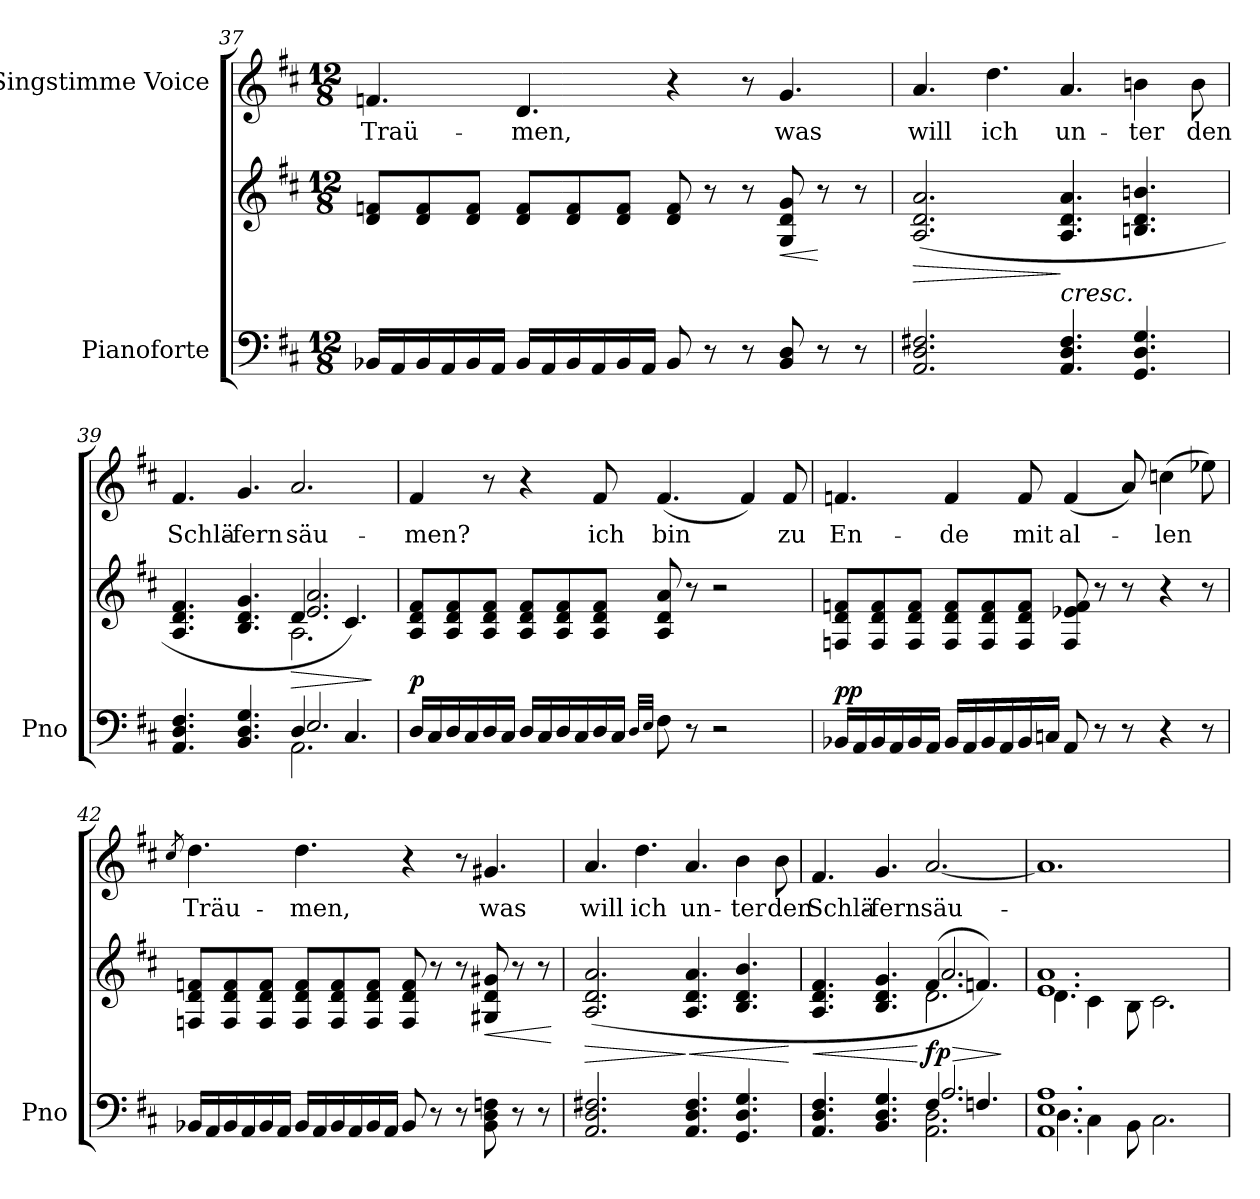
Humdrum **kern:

**kern	**kern	**dynam	**kern	**text
*part2	*part2	*part2	*part1	*part1
*staff3	*staff2	*staff2/3	*staff1	*staff1
*I"Pianoforte	*	*	*I"Singstimme Voice	*
*I'Pno	*	*	*	*
!!LO:LB:g=z
*clefF4	*clefG2	*	*clefG2	*
*k[f#c#]	*k[f#c#]	*	*k[f#c#]	*
*M12/8	*M12/8	*	*M12/8	*
=37	=37	=37	=37	=37
!	!	!	!	!LO:LY:b
16BB-X/LL	8d/ 8fn/L	.	4.fn/	Traü-
16AA/	.	.	.	.
16BB-/	8d/ 8f/	.	.	.
16AA/	.	.	.	.
16BB-/	8d/ 8f/J	.	.	.
16AA/JJ	.	.	.	.
!	!	!	!	!LO:LY:b
16BB-/LL	8d/ 8f/L	.	4.d/	-men,
16AA/	.	.	.	.
16BB-/	8d/ 8f/	.	.	.
16AA/	.	.	.	.
16BB-/	8d/ 8f/J	.	.	.
16AA/JJ	.	.	.	.
8BB-/	8d/ 8f/	.	4r	.
8r	8r	.	.	.
8r	8r	.	8r	.
!	!	!LO:HP:b	!	!LO:LY:b
8BB-/ 8D/	8G/ 8d/ 8g/	<	4.g/	was
8r	8r	[	.	.
8r	8r	.	.	.
=38	=38	=38	=38	=38
!	!	!LO:HP:b	!	!LO:LY:b
2.AA/ 2.D/ 2.F#X/	(>2.A/ 2.d/ 2.a/	>	4.a/	will
!	!	!	!	!LO:LY:b
.	.	.	4.dd\	ich
!	!	!LO:HP:n=1:b	!	!LO:LY:b
4.AA/ 4.D/ 4.F#/	4.A/ 4.d/ 4.a/	] <	4.a/	un-
!	!	!	!	!LO:LY:b
4.GG/ 4.D/ 4.G/	4.Bn/ 4.d/ 4.bn/	.	4bn\	-ter
!	!	!	!	!LO:LY:b
.	.	.	8b\	den
=39	=39	=39	=39	=39
*^	*^	*	*	*
*	*^	*	*^	*	*	*
!	!	!	!	!	!	!	!	!LO:LY:b
4.AA/ 4.D/ 4.F#/	2.rcyy	2.rBByy	4.A/ 4.d/ 4.f#/	2.raayy	2.rgyy	.	4.f#/	Schlä-
!	!	!	!	!	!	!	!	!LO:LY:b
4.BB/ 4.D/ 4.G/	.	.	4.B/ 4.d/ 4.g/	.	.	.	4.g/	-fern
!	!	!	!	!	!	!LO:HP:b	!	!LO:LY:b
4.D/	2.E/	2.AA\	4.d/	2.e/ 2.a/	2.A\	>	2.a/	säu-
4.C#/	.	.	4.c#/)	.	.	.	.	.
*v	*v	*v	*	*	*	*	*	*
*	*v	*v	*v	*	*	*
.	.	[ ]	.	.
!!LO:PB:g=z
=40	=40	=40	=40	=40
!	!	!LO:DY:a=2	!	!LO:LY:b
16D/LL	8A/ 8d/ 8f#/L	p	4f#/	-men?
16C#/	.	.	.	.
16D/	8A/ 8d/ 8f#/	.	.	.
16C#/	.	.	.	.
16D/	8A/ 8d/ 8f#/J	.	8r	.
16C#/JJ	.	.	.	.
16D/LL	8A/ 8d/ 8f#/L	.	4r	.
16C#/	.	.	.	.
16D/	8A/ 8d/ 8f#/	.	.	.
16C#/	.	.	.	.
!	!	!	!	!LO:LY:b
16D/	8A/ 8d/ 8f#/J	.	8f#/	ich
16C#/JJ	.	.	.	.
32qD/LLL	.	.	.	.
32qE/JJJ	.	.	.	.
!	!	!	!	!LO:LY:b
8F#\	8A/ 8d/ 8a/	.	(<4.f#/	bin
8r	8r	.	.	.
2r	2r	.	.	.
.	.	.	4f#/)	.
!	!	!	!	!LO:LY:b
.	.	.	8f#/	zu
=41	=41	=41	=41	=41
!	!	!LO:DY:a=2	!	!LO:LY:b
16BB-X/LL	8Fn/ 8d/ 8fn/L	pp	4.fn/	En-
16AA/	.	.	.	.
16BB-/	8F/ 8d/ 8f/	.	.	.
16AA/	.	.	.	.
16BB-/	8F/ 8d/ 8f/J	.	.	.
16AA/JJ	.	.	.	.
!	!	!	!	!LO:LY:b
16BB-/LL	8F/ 8d/ 8f/L	.	4f/	-de
16AA/	.	.	.	.
16BB-/	8F/ 8d/ 8f/	.	.	.
16AA/	.	.	.	.
!	!	!	!	!LO:LY:b
16BB-/	8F/ 8d/ 8f/J	.	8f/	mit
16Cn/JJ	.	.	.	.
!	!	!	!	!LO:LY:b
8AA/	8F/ 8e-X/ 8f/	.	(<4f/	al-
8r	8r	.	.	.
8r	8r	.	8a/)	.
!	!	!	!	!LO:LY:b
4r	4r	.	(>4ccn\	-len
8r	8r	.	8ee-X\)	.
!!LO:PB:g=z
=42	=42	=42	=42	=42
.	.	.	8qcc#/	.
!	!	!	!	!LO:LY:b
16BB-X/LL	8Fn/ 8d/ 8fn/L	.	4.dd\	Träu-
16AA/	.	.	.	.
16BB-/	8F/ 8d/ 8f/	.	.	.
16AA/	.	.	.	.
16BB-/	8F/ 8d/ 8f/J	.	.	.
16AA/JJ	.	.	.	.
!	!	!	!	!LO:LY:b
16BB-/LL	8F/ 8d/ 8f/L	.	4.dd\	-men,
16AA/	.	.	.	.
16BB-/	8F/ 8d/ 8f/	.	.	.
16AA/	.	.	.	.
16BB-/	8F/ 8d/ 8f/J	.	.	.
16AA/JJ	.	.	.	.
8BB-/	8F/ 8d/ 8f/	.	4r	.
8r	8r	.	.	.
8r	8r	.	8r	.
!	!	!LO:HP:b	!	!LO:LY:b
8BB-\ 8D\ 8Fn\	8G#X/ 8d/ 8g#X/	<	4.g#X/	was
8r	8r	.	.	.
8r	8r	.	.	.
.	.	[	.	.
=43	=43	=43	=43	=43
!	!	!LO:HP:b	!	!LO:LY:b
2.AA/ 2.D/ 2.F#X/	(>2.A/ 2.d/ 2.a/	>	4.a/	will
!	!	!	!	!LO:LY:b
.	.	.	4.dd\	ich
!	!	!LO:HP:n=1:b	!	!LO:LY:b
4.AA/ 4.D/ 4.F#/	4.A/ 4.d/ 4.a/	] <	4.a/	un-
!	!	!	!	!LO:LY:b
4.GG/ 4.D/ 4.G/	4.B/ 4.d/ 4.b/	.	4b\	-ter
!	!	!	!	!LO:LY:b
.	.	.	8b\	den
.	.	[	.	.
=44	=44	=44	=44	=44
*^	*	*	*	*
*	*^	*	*	*	*
!	!	!	!	!LO:HP:b	!	!LO:LY:b
*	*	*	*^	*	*	*
*	*	*	*	*^	*	*	*
4.AA/ 4.D/ 4.F#/	2.rcyy	2.rBByy	4.A/ 4.d/ 4.f#/	2.raayy	2.rgyy	<	4.f#/	Schlä-
!	!	!	!	!	!	!	!	!LO:LY:b
4.BB/ 4.D/ 4.G/	.	.	4.B/ 4.d/ 4.g/	.	.	.	4.g/	-fern
!	!	!	!	!	!	!LO:HP:n=1:b	!	!LO:LY:b
!	!	!	!	!	!	!LO:DY:n=1:b	!	!
4.F#/	2.A/	2.AA\ 2.D\	(>4.f#/	2.a/	2.d\	[ > fp	[2.a/	säu-
4.Fn/	.	.	4.fn/))	.	.	.	.	.
*v	*v	*v	*	*	*	*	*	*
*	*v	*v	*v	*	*	*
.	.	]	.	.
!!LO:LB:g=z
=45	=45	=45	=45	=45
*^	*^	*	*	*
1.AA 1.E 1.A	4.D\	1.e 1.a	4.d\	.	1.a]	.
.	4C#\	.	4c#\	.	.	.
.	8BB\	.	8B\	.	.	.
.	2.C#\	.	2.c#\	.	.	.
*v	*v	*	*	*	*	*
*	*v	*v	*	*	*
=	=	=	=	=
*-	*-	*-	*-	*-
